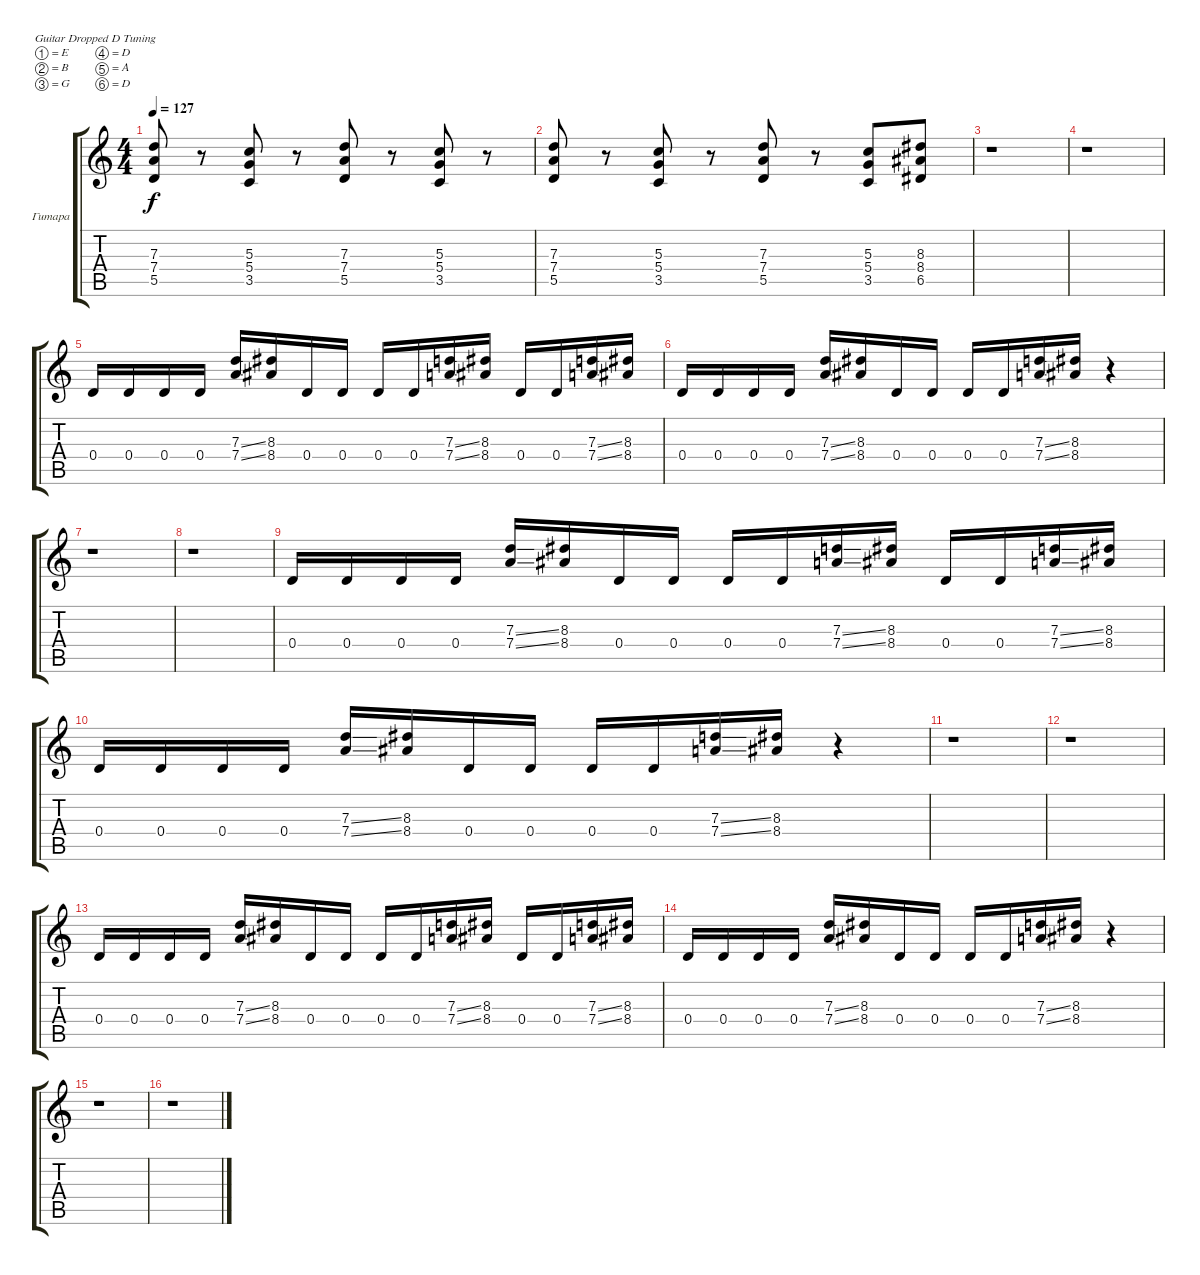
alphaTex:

\bracketExtendMode groupsimilarinstruments
\firstSystemTrackNameOrientation horizontal
\otherSystemsTrackNameOrientation horizontal
\track ("Гитара 2" "Гитара") {instrument distortionguitar}
\staff {score tabs}
\tuning (E4 B3 G3 D3 A2 D2)
\ts (4 4)
\tempo 127
\clef g2
\ks c
(7.3 7.4 5.5).8{dy f} r.8 (5.3 5.4 3.5).8 r.8 (7.3 7.4 5.5).8 r.8 (5.3 5.4 3.5).8 r.8 |
(7.3 7.4 5.5).8 r.8 (5.3 5.4 3.5).8 r.8 (7.3 7.4 5.5).8 r.8 (5.3 5.4 3.5).8 (8.3 8.4 6.5).8 |
r.1 |
r.1 |
0.4.16 0.4.16 0.4.16 0.4.16 (7.3{ss} 7.4{ss}).16 (8.3 8.4).16 0.4.16 0.4.16 0.4.16 0.4.16 (7.3{ss} 7.4{ss}).16 (8.3 8.4).16 0.4.16 0.4.16 (7.3{ss} 7.4{ss}).16 (8.3 8.4).16 |
0.4.16 0.4.16 0.4.16 0.4.16 (7.3{ss} 7.4{ss}).16 (8.3 8.4).16 0.4.16 0.4.16 0.4.16 0.4.16 (7.3{ss} 7.4{ss}).16 (8.3 8.4).16 r.4 |
r.1 |
r.1 |
0.4.16 0.4.16 0.4.16 0.4.16 (7.3{ss} 7.4{ss}).16 (8.3 8.4).16 0.4.16 0.4.16 0.4.16 0.4.16 (7.3{ss} 7.4{ss}).16 (8.3 8.4).16 0.4.16 0.4.16 (7.3{ss} 7.4{ss}).16 (8.3 8.4).16 |
0.4.16 0.4.16 0.4.16 0.4.16 (7.3{ss} 7.4{ss}).16 (8.3 8.4).16 0.4.16 0.4.16 0.4.16 0.4.16 (7.3{ss} 7.4{ss}).16 (8.3 8.4).16 r.4 |
r.1 |
r.1 |
0.4.16 0.4.16 0.4.16 0.4.16 (7.3{ss} 7.4{ss}).16 (8.3 8.4).16 0.4.16 0.4.16 0.4.16 0.4.16 (7.3{ss} 7.4{ss}).16 (8.3 8.4).16 0.4.16 0.4.16 (7.3{ss} 7.4{ss}).16 (8.3 8.4).16 |
0.4.16 0.4.16 0.4.16 0.4.16 (7.3{ss} 7.4{ss}).16 (8.3 8.4).16 0.4.16 0.4.16 0.4.16 0.4.16 (7.3{ss} 7.4{ss}).16 (8.3 8.4).16 r.4 |
r.1 |
r.1
